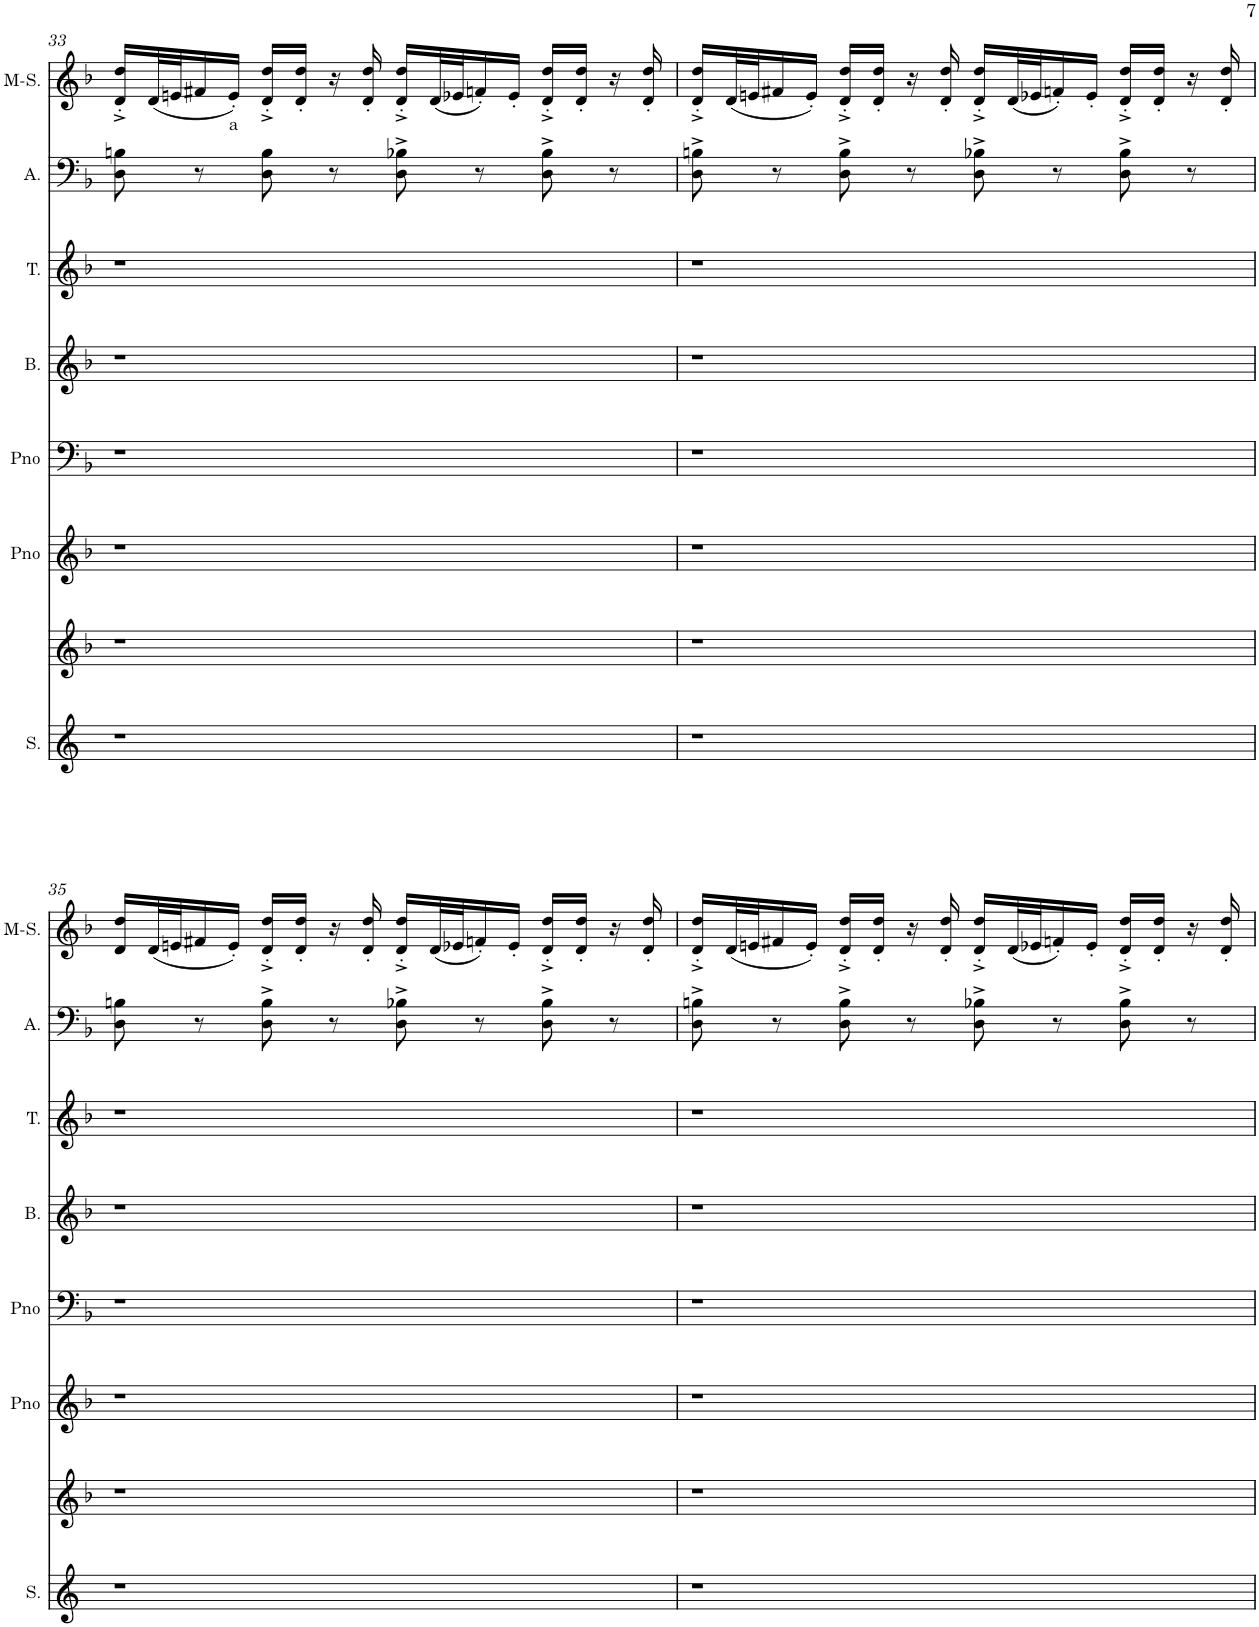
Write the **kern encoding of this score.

**kern	**kern	**kern	**kern	**kern	**kern	**kern	**kern	**text
*part8	*part7	*part6	*part5	*part4	*part3	*part2	*part1	*part1
*staff8	*staff7	*staff6	*staff5	*staff4	*staff3	*staff2	*staff1	*staff1
*I"Soprano	*I"Piano	*I"PIANO	*I"PIANO	*I"BASS	*I"TENOR	*I"ALTO	*I"Mezzo-soprano	*
*I'S.	*I'Pno	*I'Pno	*I'Pno	*I'B.	*I'T.	*I'A.	*I'M-S.	*
!!LO:PB:g=z
*clefG2	*clefG2	*clefG2	*clefF4	*clefG2	*clefG2	*clefF4	*clefG2	*
*k[]	*k[b-]	*k[b-]	*k[b-]	*k[b-]	*k[b-]	*k[b-]	*k[b-]	*
*	*	*M4/4	*M4/4	*M4/4	*M4/4	*M4/4	*M4/4	*
=33	=33	=33	=33	=33	=33	=33	=33	=33
1r	1r	1r	1r	1r	1r	8D\ 8Bn\	16d/'^ 16dd/'^LL	.
.	.	.	.	.	.	.	(32d/L	.
.	.	.	.	.	.	.	32en/J	.
.	.	.	.	.	.	8r	16f#X/	.
!	!	!	!	!	!	!	!	!LO:LY:b
.	.	.	.	.	.	.	16e'/JJ)	a
.	.	.	.	.	.	8D\ 8B\	16d/'^ 16dd/'^LL	.
.	.	.	.	.	.	.	16d/' 16dd/'JJ	.
.	.	.	.	.	.	8r	16r	.
.	.	.	.	.	.	.	16d/' 16dd/'	.
.	.	.	.	.	.	8D\^ 8B-X\^	16d/'^ 16dd/'^LL	.
.	.	.	.	.	.	.	(32d/L	.
.	.	.	.	.	.	.	32e-X/J	.
.	.	.	.	.	.	8r	16fn'/)	.
.	.	.	.	.	.	.	16e-'/JJ	.
.	.	.	.	.	.	8D\^ 8B-\^	16d/'^ 16dd/'^LL	.
.	.	.	.	.	.	.	16d/' 16dd/'JJ	.
.	.	.	.	.	.	8r	16r	.
.	.	.	.	.	.	.	16d/' 16dd/'	.
=34	=34	=34	=34	=34	=34	=34	=34	=34
1r	1r	1r	1r	1r	1r	8D\^ 8Bn\^	16d/'^ 16dd/'^LL	.
.	.	.	.	.	.	.	(32d/L	.
.	.	.	.	.	.	.	32en/J	.
.	.	.	.	.	.	8r	16f#X/	.
.	.	.	.	.	.	.	16e'/JJ)	.
.	.	.	.	.	.	8D\^ 8B\^	16d/'^ 16dd/'^LL	.
.	.	.	.	.	.	.	16d/' 16dd/'JJ	.
.	.	.	.	.	.	8r	16r	.
.	.	.	.	.	.	.	16d/' 16dd/'	.
.	.	.	.	.	.	8D\^ 8B-X\^	16d/'^ 16dd/'^LL	.
.	.	.	.	.	.	.	(32d/L	.
.	.	.	.	.	.	.	32e-X/J	.
.	.	.	.	.	.	8r	16fn'/)	.
.	.	.	.	.	.	.	16e-'/JJ	.
.	.	.	.	.	.	8D\^ 8B-\^	16d/'^ 16dd/'^LL	.
.	.	.	.	.	.	.	16d/' 16dd/'JJ	.
.	.	.	.	.	.	8r	16r	.
.	.	.	.	.	.	.	16d/' 16dd/'	.
!!LO:LB:g=z
=35	=35	=35	=35	=35	=35	=35	=35	=35
1r	1r	1r	1r	1r	1r	8D\ 8Bn\	16d/ 16dd/LL	.
.	.	.	.	.	.	.	(32d/L	.
.	.	.	.	.	.	.	32en/J	.
.	.	.	.	.	.	8r	16f#X/	.
.	.	.	.	.	.	.	16e'/JJ)	.
.	.	.	.	.	.	8D\^ 8B\^	16d/'^ 16dd/'^LL	.
.	.	.	.	.	.	.	16d/' 16dd/'JJ	.
.	.	.	.	.	.	8r	16r	.
.	.	.	.	.	.	.	16d/' 16dd/'	.
.	.	.	.	.	.	8D\^ 8B-X\^	16d/'^ 16dd/'^LL	.
.	.	.	.	.	.	.	(32d/L	.
.	.	.	.	.	.	.	32e-X/J	.
.	.	.	.	.	.	8r	16fn'/)	.
.	.	.	.	.	.	.	16e-'/JJ	.
.	.	.	.	.	.	8D\^ 8B-\^	16d/'^ 16dd/'^LL	.
.	.	.	.	.	.	.	16d/' 16dd/'JJ	.
.	.	.	.	.	.	8r	16r	.
.	.	.	.	.	.	.	16d/' 16dd/'	.
=36	=36	=36	=36	=36	=36	=36	=36	=36
1r	1r	1r	1r	1r	1r	8D\^ 8Bn\^	16d/'^ 16dd/'^LL	.
.	.	.	.	.	.	.	(32d/L	.
.	.	.	.	.	.	.	32en/J	.
.	.	.	.	.	.	8r	16f#X/	.
.	.	.	.	.	.	.	16e'/JJ)	.
.	.	.	.	.	.	8D\^ 8B\^	16d/'^ 16dd/'^LL	.
.	.	.	.	.	.	.	16d/' 16dd/'JJ	.
.	.	.	.	.	.	8r	16r	.
.	.	.	.	.	.	.	16d/' 16dd/'	.
.	.	.	.	.	.	8D\^ 8B-X\^	16d/'^ 16dd/'^LL	.
.	.	.	.	.	.	.	(32d/L	.
.	.	.	.	.	.	.	32e-X/J	.
.	.	.	.	.	.	8r	16fn'/)	.
.	.	.	.	.	.	.	16e-'/JJ	.
.	.	.	.	.	.	8D\^ 8B-\^	16d/'^ 16dd/'^LL	.
.	.	.	.	.	.	.	16d/' 16dd/'JJ	.
.	.	.	.	.	.	8r	16r	.
.	.	.	.	.	.	.	16d/' 16dd/'	.
=	=	=	=	=	=	=	=	=
*-	*-	*-	*-	*-	*-	*-	*-	*-
